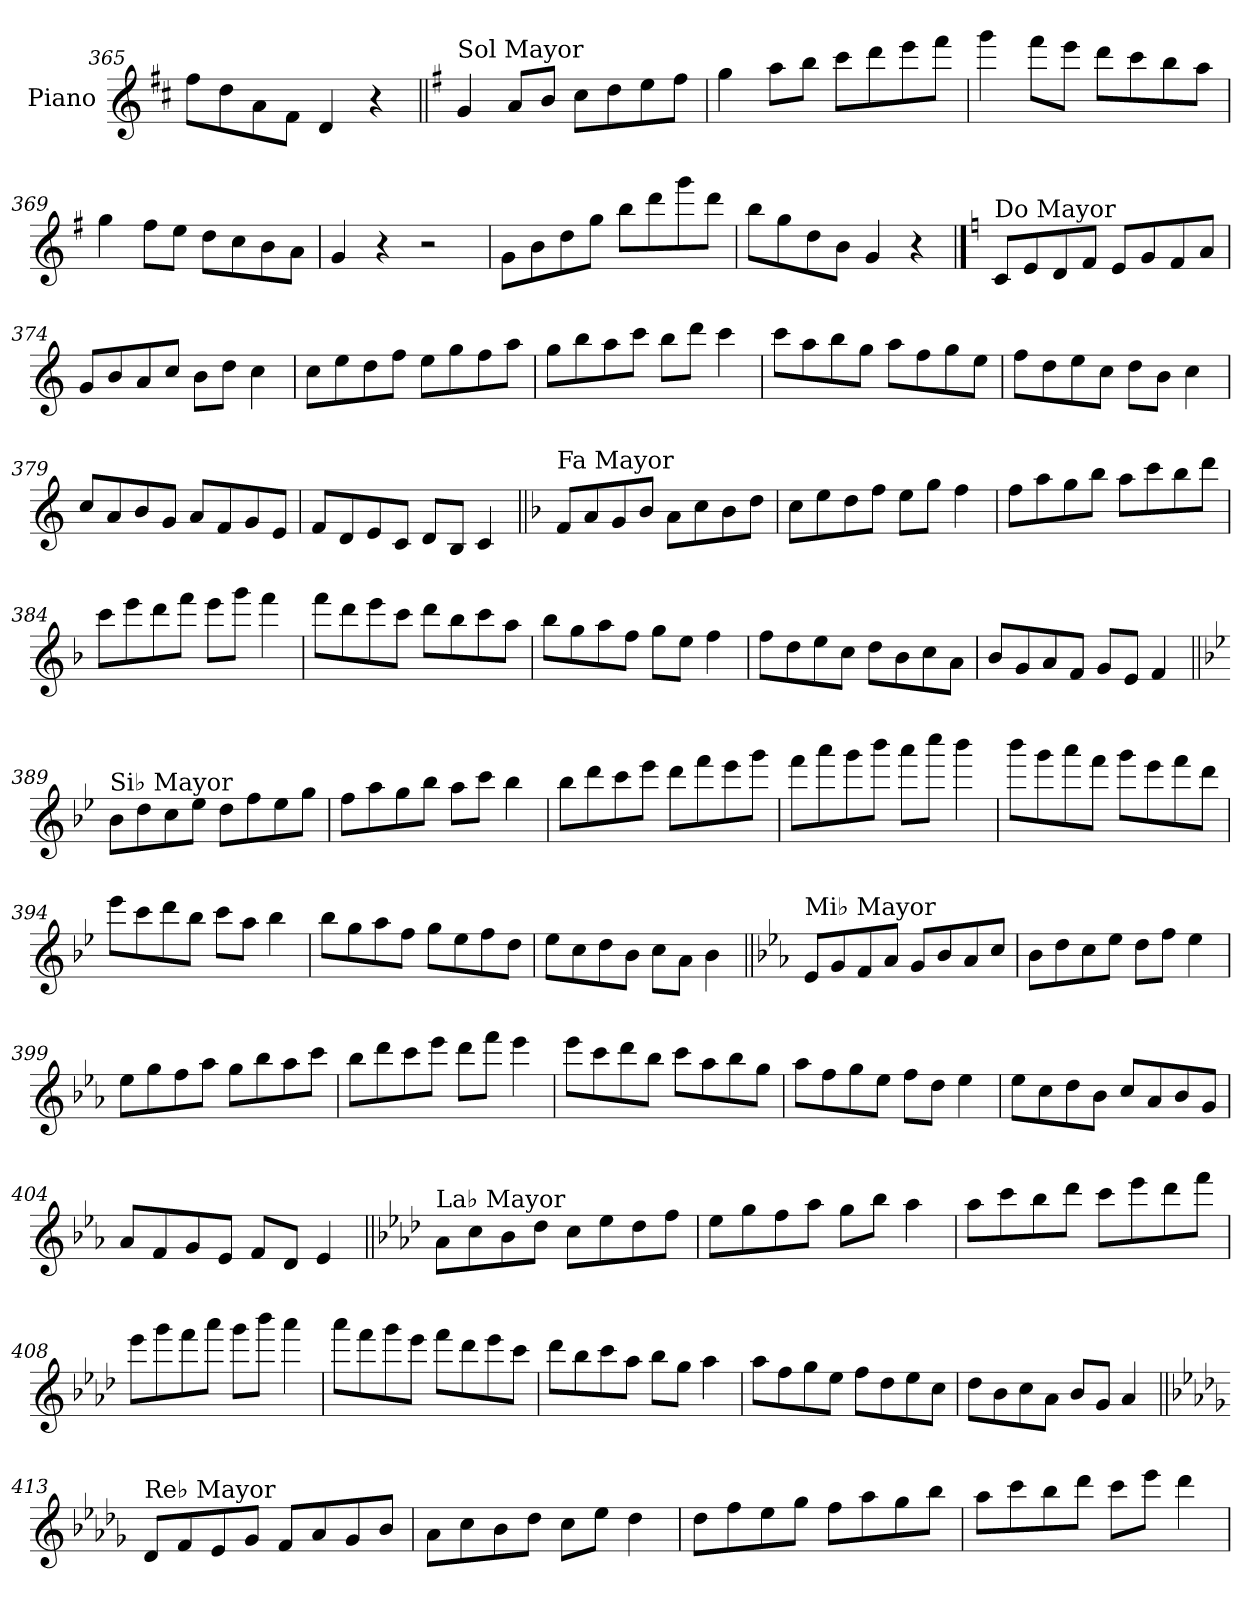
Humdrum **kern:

**kern
*part1
*staff1
*I"Piano
*I'Pno.
*clefG2
*k[f#c#]
=365
8ff#\L
8dd\
8a\
8f#\J
4d/
4r
!!LO:LB:g=z
=366||
*k[f#]
!LO:TX:a:t=Sol Mayor
4g/
8a/L
8b/J
8cc\L
8dd\
8ee\
8ff#\J
=367
4gg\
8aa\L
8bb\J
8ccc\L
8ddd\
8eee\
8fff#\J
=368
4ggg\
8fff#\L
8eee\J
8ddd\L
8ccc\
8bb\
8aa\J
=369
4gg\
8ff#\L
8ee\J
8dd\L
8cc\
8b\
8a\J
=370
4g/
4r
2r
=371
8g\L
8b\
8dd\
8gg\J
8bb\L
8ddd\
8ggg\
8ddd\J
=372
8bb\L
8gg\
8dd\
8b\J
4g/
4r
!!LO:PB:g=z
==373
*k[]
!LO:TX:a:t=Do Mayor
8c/L
8e/
8d/
8f/J
8e/L
8g/
8f/
8a/J
=374
8g/L
8b/
8a/
8cc/J
8b\L
8dd\J
4cc\
=375
8cc\L
8ee\
8dd\
8ff\J
8ee\L
8gg\
8ff\
8aa\J
=376
8gg\L
8bb\
8aa\
8ccc\J
8bb\L
8ddd\J
4ccc\
!!LO:LB:g=z
=377
8ccc\L
8aa\
8bb\
8gg\J
8aa\L
8ff\
8gg\
8ee\J
=378
8ff\L
8dd\
8ee\
8cc\J
8dd\L
8b\J
4cc\
=379
8cc/L
8a/
8b/
8g/J
8a/L
8f/
8g/
8e/J
=380
8f/L
8d/
8e/
8c/J
8d/L
8B/J
4c/
!!LO:LB:g=z
=381||
*k[b-]
!LO:TX:a:t=Fa Mayor
8f/L
8a/
8g/
8b-/J
8a\L
8cc\
8b-\
8dd\J
=382
8cc\L
8ee\
8dd\
8ff\J
8ee\L
8gg\J
4ff\
=383
8ff\L
8aa\
8gg\
8bb-\J
8aa\L
8ccc\
8bb-\
8ddd\J
=384
8ccc\L
8eee\
8ddd\
8fff\J
8eee\L
8ggg\J
4fff\
!!LO:LB:g=z
=385
8fff\L
8ddd\
8eee\
8ccc\J
8ddd\L
8bb-\
8ccc\
8aa\J
=386
8bb-\L
8gg\
8aa\
8ff\J
8gg\L
8ee\J
4ff\
=387
8ff\L
8dd\
8ee\
8cc\J
8dd\L
8b-\
8cc\
8a\J
=388
8b-/L
8g/
8a/
8f/J
8g/L
8e/J
4f/
!!LO:LB:g=z
=389||
*k[b-e-]
!LO:TX:a:t=Si♭ Mayor
8b-\L
8dd\
8cc\
8ee-\J
8dd\L
8ff\
8ee-\
8gg\J
=390
8ff\L
8aa\
8gg\
8bb-\J
8aa\L
8ccc\J
4bb-\
=391
8bb-\L
8ddd\
8ccc\
8eee-\J
8ddd\L
8fff\
8eee-\
8ggg\J
=392
8fff\L
8aaa\
8ggg\
8bbb-\J
8aaa\L
8cccc\J
4bbb-\
!!LO:LB:g=z
=393
8bbb-\L
8ggg\
8aaa\
8fff\J
8ggg\L
8eee-\
8fff\
8ddd\J
=394
8eee-\L
8ccc\
8ddd\
8bb-\J
8ccc\L
8aa\J
4bb-\
=395
8bb-\L
8gg\
8aa\
8ff\J
8gg\L
8ee-\
8ff\
8dd\J
=396
8ee-\L
8cc\
8dd\
8b-\J
8cc\L
8a\J
4b-\
!!LO:LB:g=z
=397||
*k[b-e-a-]
!LO:TX:a:t=Mi♭ Mayor
8e-/L
8g/
8f/
8a-/J
8g/L
8b-/
8a-/
8cc/J
=398
8b-\L
8dd\
8cc\
8ee-\J
8dd\L
8ff\J
4ee-\
=399
8ee-\L
8gg\
8ff\
8aa-\J
8gg\L
8bb-\
8aa-\
8ccc\J
=400
8bb-\L
8ddd\
8ccc\
8eee-\J
8ddd\L
8fff\J
4eee-\
!!LO:LB:g=z
=401
8eee-\L
8ccc\
8ddd\
8bb-\J
8ccc\L
8aa-\
8bb-\
8gg\J
=402
8aa-\L
8ff\
8gg\
8ee-\J
8ff\L
8dd\J
4ee-\
=403
8ee-\L
8cc\
8dd\
8b-\J
8cc/L
8a-/
8b-/
8g/J
=404
8a-/L
8f/
8g/
8e-/J
8f/L
8d/J
4e-/
!!LO:PB:g=z
=405||
*k[b-e-a-d-]
!LO:TX:a:t=La♭ Mayor
8a-\L
8cc\
8b-\
8dd-\J
8cc\L
8ee-\
8dd-\
8ff\J
=406
8ee-\L
8gg\
8ff\
8aa-\J
8gg\L
8bb-\J
4aa-\
=407
8aa-\L
8ccc\
8bb-\
8ddd-\J
8ccc\L
8eee-\
8ddd-\
8fff\J
=408
8eee-\L
8ggg\
8fff\
8aaa-\J
8ggg\L
8bbb-\J
4aaa-\
!!LO:LB:g=z
=409
8aaa-\L
8fff\
8ggg\
8eee-\J
8fff\L
8ddd-\
8eee-\
8ccc\J
=410
8ddd-\L
8bb-\
8ccc\
8aa-\J
8bb-\L
8gg\J
4aa-\
=411
8aa-\L
8ff\
8gg\
8ee-\J
8ff\L
8dd-\
8ee-\
8cc\J
=412
8dd-\L
8b-\
8cc\
8a-\J
8b-/L
8g/J
4a-/
!!LO:LB:g=z
=413||
*k[b-e-a-d-g-]
!LO:TX:a:t=Re♭ Mayor
8d-/L
8f/
8e-/
8g-/J
8f/L
8a-/
8g-/
8b-/J
=414
8a-\L
8cc\
8b-\
8dd-\J
8cc\L
8ee-\J
4dd-\
=415
8dd-\L
8ff\
8ee-\
8gg-\J
8ff\L
8aa-\
8gg-\
8bb-\J
=416
8aa-\L
8ccc\
8bb-\
8ddd-\J
8ccc\L
8eee-\J
4ddd-\
=
*-
